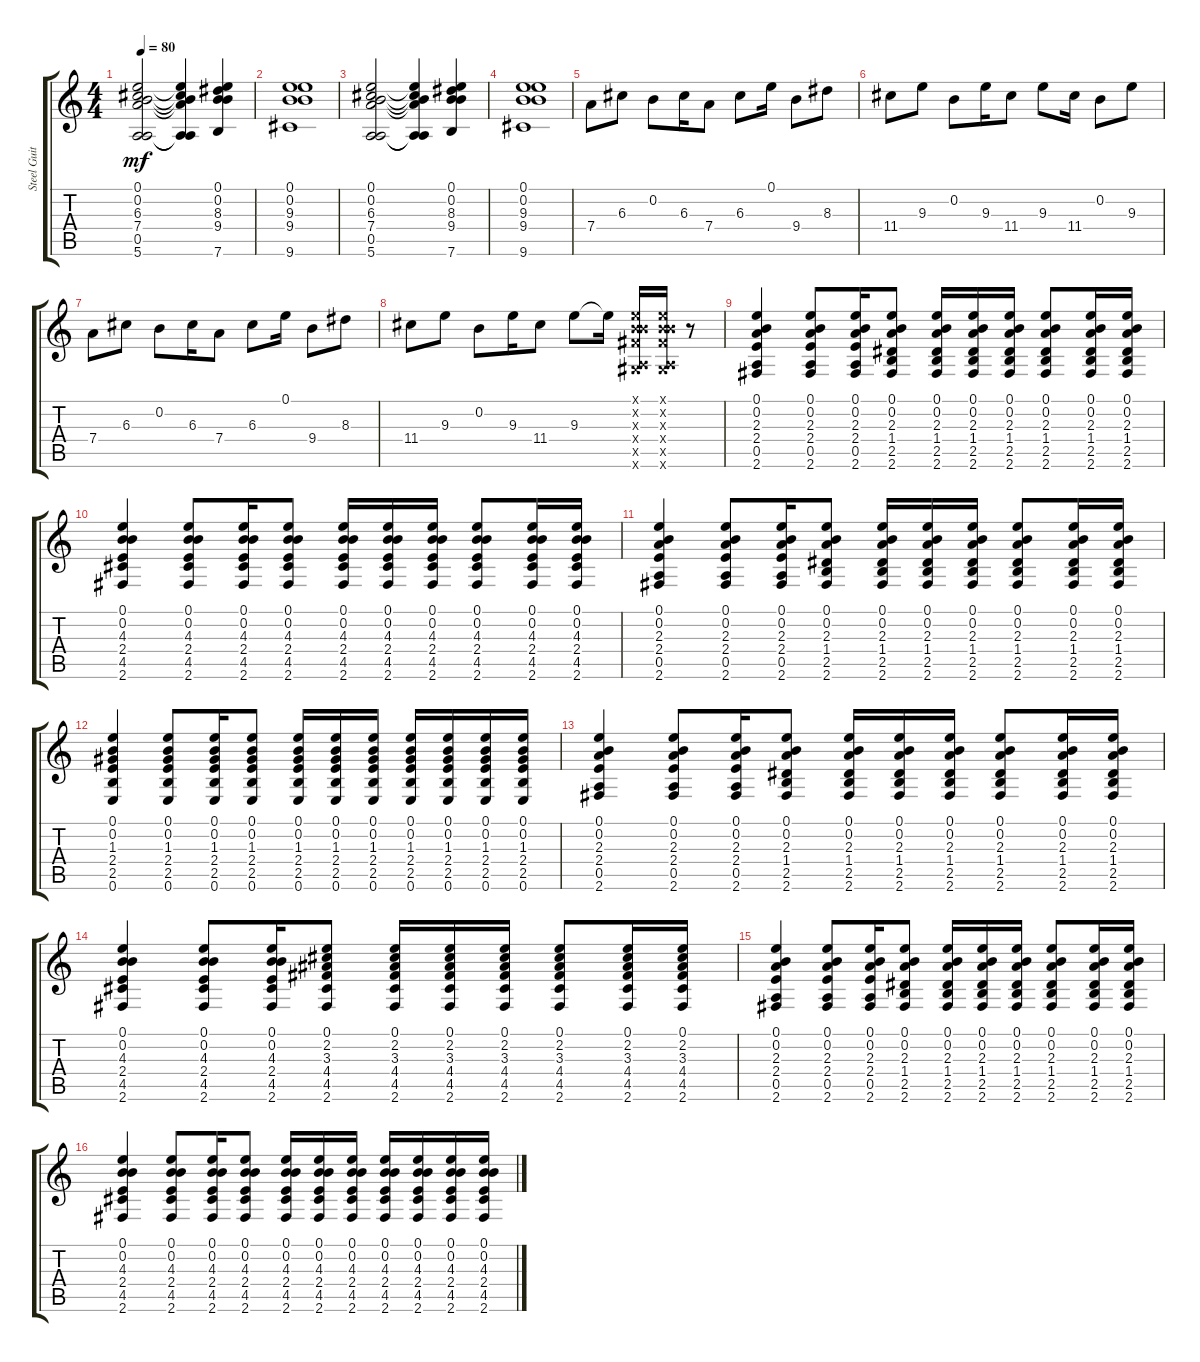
\track ("Steel Guitar" "Steel Guit") {instrument acousticguitarsteel}
\staff {score tabs}
\tuning (E4 B3 G3 D3 A2 E2) {hide}
\ts (4 4)
\tempo 80
\clef g2
\ks c
(0.1 0.2 6.3 7.4 0.5 5.6).2{dy mf} (0.1{t} 0.2{t} 6.3{t} 7.4{t} 0.5{t} 5.6{t}).4 (0.1 0.2 8.3 9.4 7.6).4 |
(0.1 0.2 9.3 9.4 9.6).1 |
(0.1 0.2 6.3 7.4 0.5 5.6).2 (0.1{t} 0.2{t} 6.3{t} 7.4{t} 0.5{t} 5.6{t}).4 (0.1 0.2 8.3 9.4 7.6).4 |
(0.1 0.2 9.3 9.4 9.6).1 |
7.4.8 6.3.8 0.2.8 6.3.16 7.4.8 6.3.8 0.1.16 9.4.8 8.3.8 |
11.4.8 9.3.8 0.2.8 9.3.16 11.4.8 9.3.8 11.4.16 0.2.8 9.3.8 |
7.4.8 6.3.8 0.2.8 6.3.16 7.4.8 6.3.8 0.1.16 9.4.8 8.3.8 |
11.4.8 9.3.8 0.2.8 9.3.16 11.4.8 9.3.8 9.3{t}.16 (0.1{x} 0.2{x} 4.3{x} 4.4{x} 0.5{x} 4.6{x}).16 (0.1{x} 0.2{x} 4.3{x} 4.4{x} 0.5{x} 4.6{x}).16 r.8 |
(0.1 0.2 2.3 2.4 0.5 2.6).4 (0.1 0.2 2.3 2.4 0.5 2.6).8 (0.1 0.2 2.3 2.4 0.5 2.6).16 (0.1 0.2 2.3 1.4 2.5 2.6).8 (0.1 0.2 2.3 1.4 2.5 2.6).16 (0.1 0.2 2.3 1.4 2.5 2.6).16 (0.1 0.2 2.3 1.4 2.5 2.6).16 (0.1 0.2 2.3 1.4 2.5 2.6).8 (0.1 0.2 2.3 1.4 2.5 2.6).16 (0.1 0.2 2.3 1.4 2.5 2.6).16 |
(0.1 0.2 4.3 2.4 4.5 2.6).4 (0.1 0.2 4.3 2.4 4.5 2.6).8 (0.1 0.2 4.3 2.4 4.5 2.6).16 (0.1 0.2 4.3 2.4 4.5 2.6).8 (0.1 0.2 4.3 2.4 4.5 2.6).16 (0.1 0.2 4.3 2.4 4.5 2.6).16 (0.1 0.2 4.3 2.4 4.5 2.6).16 (0.1 0.2 4.3 2.4 4.5 2.6).8 (0.1 0.2 4.3 2.4 4.5 2.6).16 (0.1 0.2 4.3 2.4 4.5 2.6).16 |
(0.1 0.2 2.3 2.4 0.5 2.6).4 (0.1 0.2 2.3 2.4 0.5 2.6).8 (0.1 0.2 2.3 2.4 0.5 2.6).16 (0.1 0.2 2.3 1.4 2.5 2.6).8 (0.1 0.2 2.3 1.4 2.5 2.6).16 (0.1 0.2 2.3 1.4 2.5 2.6).16 (0.1 0.2 2.3 1.4 2.5 2.6).16 (0.1 0.2 2.3 1.4 2.5 2.6).8 (0.1 0.2 2.3 1.4 2.5 2.6).16 (0.1 0.2 2.3 1.4 2.5 2.6).16 |
(0.1 0.2 1.3 2.4 2.5 0.6).4 (0.1 0.2 1.3 2.4 2.5 0.6).8 (0.1 0.2 1.3 2.4 2.5 0.6).16 (0.1 0.2 1.3 2.4 2.5 0.6).8 (0.1 0.2 1.3 2.4 2.5 0.6).16 (0.1 0.2 1.3 2.4 2.5 0.6).16 (0.1 0.2 1.3 2.4 2.5 0.6).16 (0.1 0.2 1.3 2.4 2.5 0.6).16 (0.1 0.2 1.3 2.4 2.5 0.6).16 (0.1 0.2 1.3 2.4 2.5 0.6).16 (0.1 0.2 1.3 2.4 2.5 0.6).16 |
(0.1 0.2 2.3 2.4 0.5 2.6).4 (0.1 0.2 2.3 2.4 0.5 2.6).8 (0.1 0.2 2.3 2.4 0.5 2.6).16 (0.1 0.2 2.3 1.4 2.5 2.6).8 (0.1 0.2 2.3 1.4 2.5 2.6).16 (0.1 0.2 2.3 1.4 2.5 2.6).16 (0.1 0.2 2.3 1.4 2.5 2.6).16 (0.1 0.2 2.3 1.4 2.5 2.6).8 (0.1 0.2 2.3 1.4 2.5 2.6).16 (0.1 0.2 2.3 1.4 2.5 2.6).16 |
(0.1 0.2 4.3 2.4 4.5 2.6).4 (0.1 0.2 4.3 2.4 4.5 2.6).8 (0.1 0.2 4.3 2.4 4.5 2.6).16 (0.1 2.2 3.3 4.4 4.5 2.6).8 (0.1 2.2 3.3 4.4 4.5 2.6).16 (0.1 2.2 3.3 4.4 4.5 2.6).16 (0.1 2.2 3.3 4.4 4.5 2.6).16 (0.1 2.2 3.3 4.4 4.5 2.6).8 (0.1 2.2 3.3 4.4 4.5 2.6).16 (0.1 2.2 3.3 4.4 4.5 2.6).16 |
(0.1 0.2 2.3 2.4 0.5 2.6).4 (0.1 0.2 2.3 2.4 0.5 2.6).8 (0.1 0.2 2.3 2.4 0.5 2.6).16 (0.1 0.2 2.3 1.4 2.5 2.6).8 (0.1 0.2 2.3 1.4 2.5 2.6).16 (0.1 0.2 2.3 1.4 2.5 2.6).16 (0.1 0.2 2.3 1.4 2.5 2.6).16 (0.1 0.2 2.3 1.4 2.5 2.6).8 (0.1 0.2 2.3 1.4 2.5 2.6).16 (0.1 0.2 2.3 1.4 2.5 2.6).16 |
(0.1 0.2 4.3 2.4 4.5 2.6).4 (0.1 0.2 4.3 2.4 4.5 2.6).8 (0.1 0.2 4.3 2.4 4.5 2.6).16 (0.1 0.2 4.3 2.4 4.5 2.6).8 (0.1 0.2 4.3 2.4 4.5 2.6).16 (0.1 0.2 4.3 2.4 4.5 2.6).16 (0.1 0.2 4.3 2.4 4.5 2.6).16 (0.1 0.2 4.3 2.4 4.5 2.6).16 (0.1 0.2 4.3 2.4 4.5 2.6).16 (0.1 0.2 4.3 2.4 4.5 2.6).16 (0.1 0.2 4.3 2.4 4.5 2.6).16
